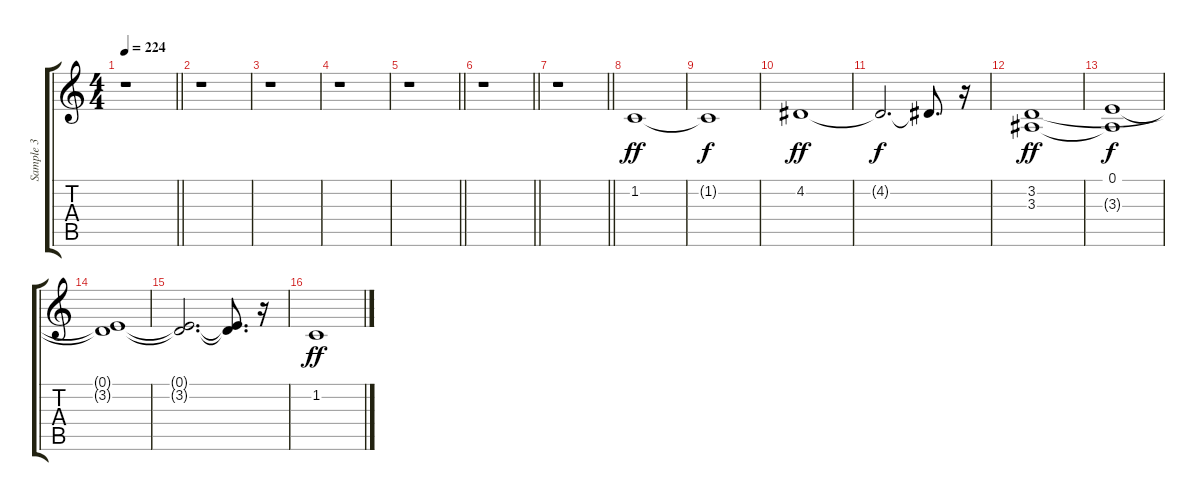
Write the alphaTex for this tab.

\track ("Sample 3" "Sample 3") {instrument pad2warm}
\staff {score tabs}
\tuning (E4 B3 G3 D3 A2 E2) {hide}
\ts (4 4)
\tempo 224
\clef g2
\barLineRight lightlight
\ks c
r.1{dy ff} |
r.1 |
r.1 |
r.1 |
\barLineRight lightlight
r.1 |
\section ("" " ")
\barLineRight lightlight
r.1 |
\barLineRight lightlight
r.1 |
\section ("" " ")
1.2.1 |
1.2{t}.1{dy f} |
4.2.1{dy ff} |
4.2{t}.2{d dy f} 4.2{t}.8{d} r.16 |
(3.2 3.3).1{dy ff} |
(0.1 3.3{t}).1{dy f} |
(0.1{t} 3.2{t}).1 |
(0.1{t} 3.2{t}).2{d} (0.1{t} 3.2{t}).8{d} r.16 |
1.2.1{dy ff}
